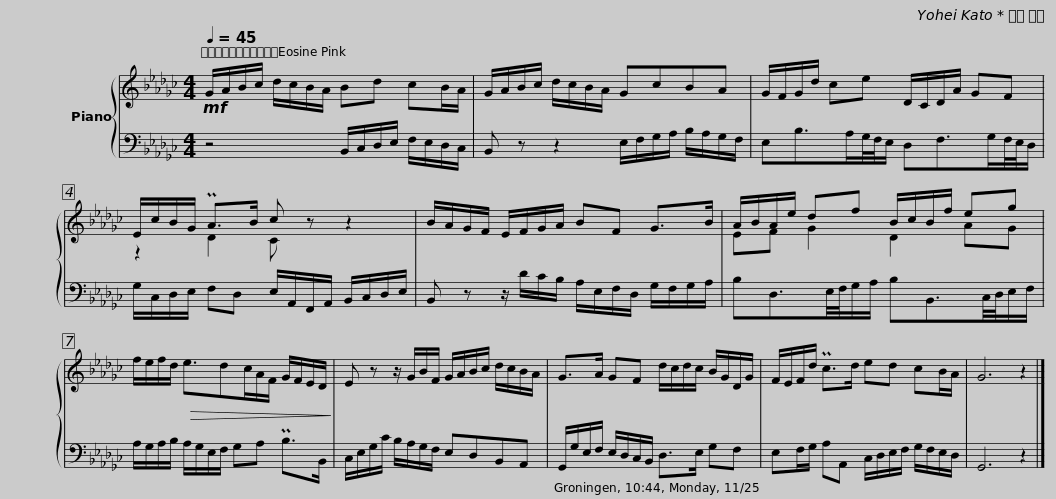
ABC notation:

X:1
%%score { ( 1 3 ) | 2 }
L:1/8
Q:1/4=45
M:4/4
I:linebreak $
K:Gb
V:1 treble
V:3 treble
V:2 bass
V:1
!mf! G/A/B/c/ d/c/B/A/ Bd cB/A/ | G/A/B/c/ d/c/B/A/ GcBA |$ G/F/G/d/ ce D/C/D/A/ GF | E/c/B/G/ PA>B c z z2 |$ B/A/G/F/ E/F/G/A/ BF G>B | %5
 A/B/A/e/ df B/c/B/f/ eg |$ f/e/f/d/!>(! e3/2dc/A/F/ G/F/E/D/!>)! | E z z/ G/B/F/ G/A/B/c/ d/c/B/A/ |$ G>A GF d/c/d/c/ B/G/D/G/ | F/E/F/d/ Pc>d ed cB/A/ | %10
 G6 z2 |] %11
V:2
 z4 B,,/C,/D,/E,/ F,/E,/D,/C,/ | B,, z z2 E,/F,/G,/A,/ B,/A,/G,/F,/ |$ E,B,>A,G,/4F,/4E,/ D,F,>G,F,/4E,/4D,/ | G,/C,/D,/E,/ F,D, E,/A,,/F,,/A,,/ B,,/C,/D,/E,/ |$ B,, z z/ D/C/B,/ A,/E,/F,/D,/ G,/F,/G,/A,/ | %5
 B,D,3/2E,/4F,/4G,/A,/ B,B,,3/2C,/4D,/4E,/F,/ |$ A,/G,/A,/B,/ A,/G,/E,/F,/ G,A, PB,>B,, | C,/E,/G,/C/ B,/A,/G,/F,/ E,D,B,,A,, |$ G,,/G,/E,/F,/ E,/D,/C,/B,,/ D,>E, G,F, | E,F,/G,/ A,A,, C,/D,/E,/F,/ G,/F,/E,/D,/ | %10
 G,,6 z2 |] %11
V:3
 x8 | x8 |$ x8 | z2 D2 C z z2 |$ x8 | %5
 EF G2 D2 AG |$ x8 | x8 |$ x8 | x8 | %10
 x8 |] %11
